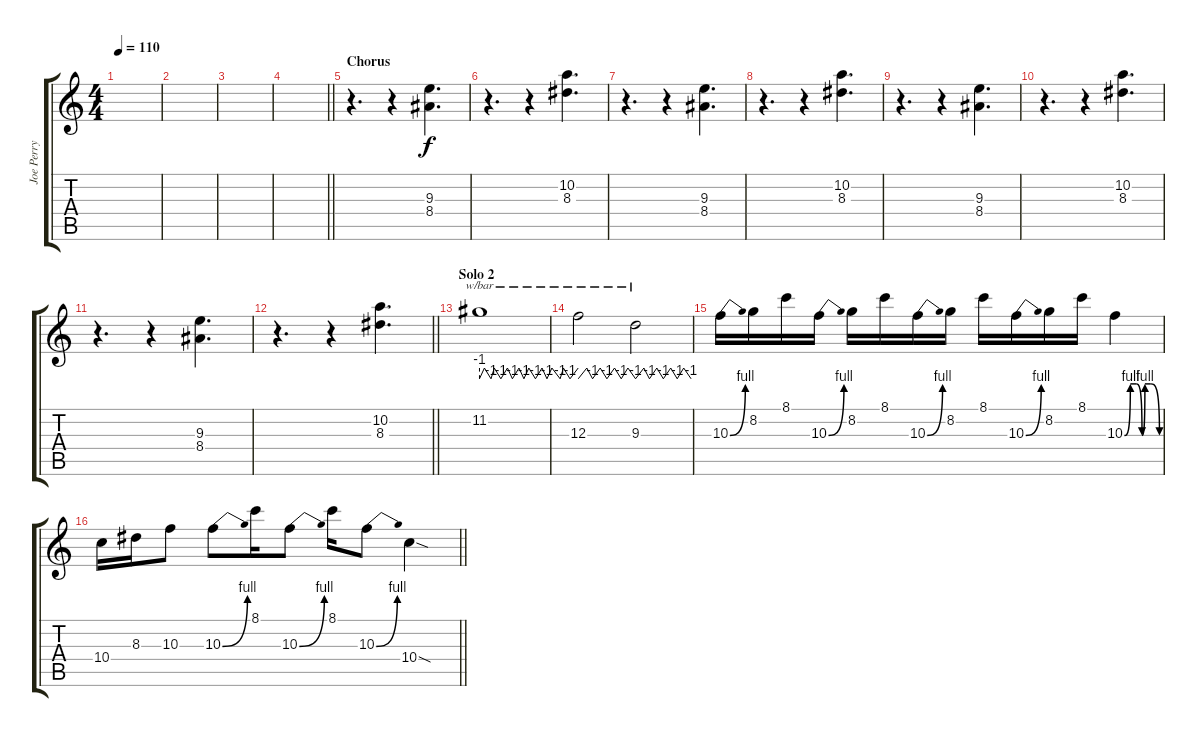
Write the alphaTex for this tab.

\track ("Joe Perry - Guitar - Solo" "Joe Perry ") {instrument overdrivenguitar}
\staff {score tabs}
\tuning (E4 B3 G3 D3 A2 E2) {hide}
\ts (4 4)
\tempo 110
\clef g2
\ks c
|
|
|
\barLineRight lightlight
|
\section ("" "Chorus")
r.4{d} r.4 (9.3 8.4).4{d} |
r.4{d} r.4 (10.2 8.3).4{d} |
r.4{d} r.4 (9.3 8.4).4{d} |
r.4{d} r.4 (10.2 8.3).4{d} |
r.4{d} r.4 (9.3 8.4).4{d} |
r.4{d} r.4 (10.2 8.3).4{d} |
r.4{d} r.4 (9.3 8.4).4{d} |
\barLineRight lightlight
r.4{d} r.4 (10.2 8.3).4{d} |
\section ("" "Solo 2")
11.2.1{tbe (custom default 0 -4 3 0 7 -4 9 0 13 -4 17 0 20 -4 24 0 27 -4 30 0 34 -4 38 0 41 -4 44 0 49 -4 51 0 55 -4 60 0)} |
12.3.2{tbe (custom default 0 -4 9 0 15 -4 23 0 30 -4 38 0 45 -4 52 0 60 -4)} 9.3.2{tbe (custom default 0 -4 9 0 15 -4 23 0 30 -4 38 0 45 -4 52 0 60 -4)} |
10.3{be (bend 0 0 60 4)}.16 8.2.16 8.1.16 10.3{be (bend 0 0 60 4)}.16 8.2.16 8.1.16 10.3{be (bend 0 0 60 4)}.16 8.2.16 8.1.16 10.3{be (bend 0 0 60 4)}.16 8.2.16 8.1.16 10.3{be (custom 0 0 10 4 20 4 30 0 35 4 45 4 60 0)}.4 |
\barLineRight lightlight
10.4.16 8.3.16 10.3.8 10.3{be (bend 0 0 60 4)}.8 8.1.16 10.3{be (bend 0 0 60 4)}.8 8.1.16 10.3{be (bend 0 0 60 4)}.8 10.4{sod}.4
